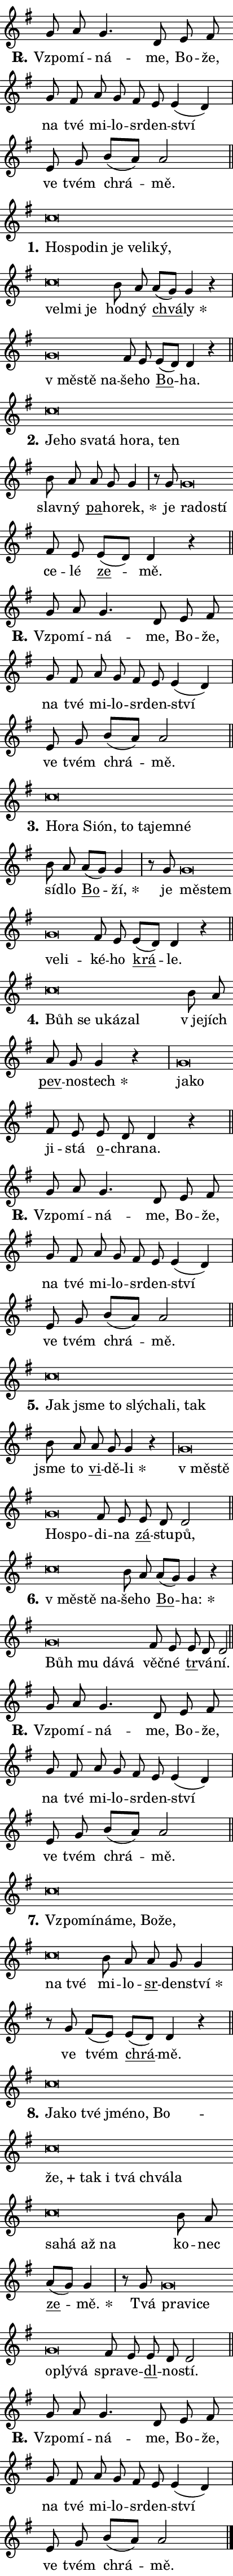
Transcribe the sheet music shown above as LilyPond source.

\version "2.24.0"
\header { tagline = "" }
\paper {
  indent = 0\cm
  top-margin = 0\cm
  right-margin = 0\cm
  bottom-margin = 0\cm
  left-margin = 0\cm
  paper-width = 7\cm
  page-breaking = #ly:one-page-breaking
  system-system-spacing.basic-distance = #11
  score-system-spacing.basic-distance = #11
  ragged-last = ##f
}


%% Author: Thomas Morley
%% https://lists.gnu.org/archive/html/lilypond-user/2020-05/msg00002.html
#(define (line-position grob)
"Returns position of @var[grob} in current system:
   @code{'start}, if at first time-step
   @code{'end}, if at last time-step
   @code{'middle} otherwise
"
  (let* ((col (ly:item-get-column grob))
         (ln (ly:grob-object col 'left-neighbor))
         (rn (ly:grob-object col 'right-neighbor))
         (col-to-check-left (if (ly:grob? ln) ln col))
         (col-to-check-right (if (ly:grob? rn) rn col))
         (break-dir-left
           (and
             (ly:grob-property col-to-check-left 'non-musical #f)
             (ly:item-break-dir col-to-check-left)))
         (break-dir-right
           (and
             (ly:grob-property col-to-check-right 'non-musical #f)
             (ly:item-break-dir col-to-check-right))))
        (cond ((eqv? 1 break-dir-left) 'start)
              ((eqv? -1 break-dir-right) 'end)
              (else 'middle))))

#(define (tranparent-at-line-position vctor)
  (lambda (grob)
  "Relying on @code{line-position} select the relevant enry from @var{vctor}.
Used to determine transparency,"
    (case (line-position grob)
      ((end) (not (vector-ref vctor 0)))
      ((middle) (not (vector-ref vctor 1)))
      ((start) (not (vector-ref vctor 2))))))

noteHeadBreakVisibility =
#(define-music-function (break-visibility)(vector?)
"Makes @code{NoteHead}s transparent relying on @var{break-visibility}"
#{
  \override NoteHead.transparent =
    #(tranparent-at-line-position break-visibility)
#})

#(define delete-ledgers-for-transparent-note-heads
  (lambda (grob)
    "Reads whether a @code{NoteHead} is transparent.
If so this @code{NoteHead} is removed from @code{'note-heads} from
@var{grob}, which is supposed to be @code{LedgerLineSpanner}.
As a result ledgers are not printed for this @code{NoteHead}"
    (let* ((nhds-array (ly:grob-object grob 'note-heads))
           (nhds-list
             (if (ly:grob-array? nhds-array)
                 (ly:grob-array->list nhds-array)
                 '()))
           ;; Relies on the transparent-property being done before
           ;; Staff.LedgerLineSpanner.after-line-breaking is executed.
           ;; This is fragile ...
           (to-keep
             (remove
               (lambda (nhd)
                 (ly:grob-property nhd 'transparent #f))
               nhds-list)))
      ;; TODO find a better method to iterate over grob-arrays, similiar
      ;; to filter/remove etc for lists
      ;; For now rebuilt from scratch
      (set! (ly:grob-object grob 'note-heads)  '())
      (for-each
        (lambda (nhd)
          (ly:pointer-group-interface::add-grob grob 'note-heads nhd))
        to-keep))))

hideNotes = {
  \noteHeadBreakVisibility #begin-of-line-visible
}
unHideNotes = {
  \noteHeadBreakVisibility #all-visible
}

% work-around for resetting accidentals
% https://lilypond.org/doc/v2.23/Documentation/notation/displaying-rhythms#unmetered-music
cadenzaMeasure = {
  \cadenzaOff
  \partial 1024 s1024
  \cadenzaOn
}

#(define-markup-command (accent layout props text) (markup?)
  "Underline accented syllable"
  (interpret-markup layout props
    #{\markup \override #'(offset . 4.3) \underline { #text }#}))

responsum = \markup \concat {
  "R" \hspace #-1.05 \path #0.1 #'((moveto 0 0.07) (lineto 0.9 0.8)) \hspace #0.05 "."
}

\layout {
    \context {
        \Staff
        \remove "Time_signature_engraver"
        \override LedgerLineSpanner.after-line-breaking = #delete-ledgers-for-transparent-note-heads
    }
    \context {
        \Voice {
            \override NoteHead.output-attributes = #'((class . "notehead"))
            \override Hairpin.height = #0.55
        }
    }
    \context {
        \Lyrics {
            \override StanzaNumber.output-attributes = #'((class . "stanzanumber"))
            \override LyricSpace.minimum-distance = #0.9
            \override LyricText.font-name = #"TeX Gyre Schola"
            \override LyricText.font-size = 1
            \override StanzaNumber.font-name = #"TeX Gyre Schola Bold"
            \override StanzaNumber.font-size = 1
        }
    }
}

% magnetic-lyrics.ily
%
%   written by
%     Jean Abou Samra <jean@abou-samra.fr>
%     Werner Lemberg <wl@gnu.org>
%
%   adapted by
%     Jiri Hon <jiri.hon@gmail.com>
%
% Version 2022-Apr-15

% https://www.mail-archive.com/lilypond-user@gnu.org/msg149350.html

#(define (Left_hyphen_pointer_engraver context)
   "Collect syllable-hyphen-syllable occurrences in lyrics and store
them in properties.  This engraver only looks to the left.  For
example, if the lyrics input is @code{foo -- bar}, it does the
following.

@itemize @bullet
@item
Set the @code{text} property of the @code{LyricHyphen} grob between
@q{foo} and @q{bar} to @code{foo}.

@item
Set the @code{left-hyphen} property of the @code{LyricText} grob with
text @q{foo} to the @code{LyricHyphen} grob between @q{foo} and
@q{bar}.
@end itemize

Use this auxiliary engraver in combination with the
@code{lyric-@/text::@/apply-@/magnetic-@/offset!} hook."
   (let ((hyphen #f)
         (text #f))
     (make-engraver
      (acknowledgers
       ((lyric-syllable-interface engraver grob source-engraver)
        (set! text grob)))
      (end-acknowledgers
       ((lyric-hyphen-interface engraver grob source-engraver)
        ;(when (not (grob::has-interface grob 'lyric-space-interface))
          (set! hyphen grob)));)
      ((stop-translation-timestep engraver)
       (when (and text hyphen)
         (ly:grob-set-object! text 'left-hyphen hyphen))
       (set! text #f)
       (set! hyphen #f)))))

#(define (lyric-text::apply-magnetic-offset! grob)
   "If the space between two syllables is less than the value in
property @code{LyricText@/.details@/.squash-threshold}, move the right
syllable to the left so that it gets concatenated with the left
syllable.

Use this function as a hook for
@code{LyricText@/.after-@/line-@/breaking} if the
@code{Left_@/hyphen_@/pointer_@/engraver} is active."
   (let ((hyphen (ly:grob-object grob 'left-hyphen #f)))
     (when hyphen
       (let ((left-text (ly:spanner-bound hyphen LEFT)))
         (when (grob::has-interface left-text 'lyric-syllable-interface)
           (let* ((common (ly:grob-common-refpoint grob left-text X))
                  (this-x-ext (ly:grob-extent grob common X))
                  (left-x-ext
                   (begin
                     ;; Trigger magnetism for left-text.
                     (ly:grob-property left-text 'after-line-breaking)
                     (ly:grob-extent left-text common X)))
                  ;; `delta` is the gap width between two syllables.
                  (delta (- (interval-start this-x-ext)
                            (interval-end left-x-ext)))
                  (details (ly:grob-property grob 'details))
                  (threshold (assoc-get 'squash-threshold details 0.2)))
             (when (< delta threshold)
               (let* (;; We have to manipulate the input text so that
                      ;; ligatures crossing syllable boundaries are not
                      ;; disabled.  For languages based on the Latin
                      ;; script this is essentially a beautification.
                      ;; However, for non-Western scripts it can be a
                      ;; necessity.
                      (lt (ly:grob-property left-text 'text))
                      (rt (ly:grob-property grob 'text))
                      (is-space (grob::has-interface hyphen 'lyric-space-interface))
                      (space (if is-space " " ""))
                      (space-markup (grob-interpret-markup grob " "))
                      (space-size (interval-length (ly:stencil-extent space-markup X)))
                      (extra-delta (if is-space space-size 0))
                      ;; Append new syllable.
                      (ltrt-space (if (and (string? lt) (string? rt))
                                (string-append lt space rt)
                                (make-concat-markup (list lt space rt))))
                      ;; Right-align `ltrt` to the right side.
                      (ltrt-space-markup (grob-interpret-markup
                               grob
                               (make-translate-markup
                                (cons (interval-length this-x-ext) 0)
                                (make-right-align-markup ltrt-space)))))
                 (begin
                   ;; Don't print `left-text`.
                   (ly:grob-set-property! left-text 'stencil #f)
                   ;; Set text and stencil (which holds all collected
                   ;; syllables so far) and shift it to the left.
                   (ly:grob-set-property! grob 'text ltrt-space)
                   (ly:grob-set-property! grob 'stencil ltrt-space-markup)
                   (ly:grob-translate-axis! grob (- (- delta extra-delta)) X))))))))))


#(define (lyric-hyphen::displace-bounds-first grob)
   ;; Make very sure this callback isn't triggered too early.
   (let ((left (ly:spanner-bound grob LEFT))
         (right (ly:spanner-bound grob RIGHT)))
     (ly:grob-property left 'after-line-breaking)
     (ly:grob-property right 'after-line-breaking)
     (ly:lyric-hyphen::print grob)))

squashThreshold = #0.4

\layout {
  \context {
    \Lyrics
    \consists #Left_hyphen_pointer_engraver
    \override LyricText.after-line-breaking =
      #lyric-text::apply-magnetic-offset!
    \override LyricHyphen.stencil = #lyric-hyphen::displace-bounds-first
    \override LyricText.details.squash-threshold = \squashThreshold
    \override LyricHyphen.minimum-distance = 0
    \override LyricHyphen.minimum-length = \squashThreshold
  }
}

squash = \override LyricText.details.squash-threshold = 9999
unSquash = \override LyricText.details.squash-threshold = \squashThreshold

left = \override LyricText.self-alignment-X = #LEFT
unLeft = \revert LyricText.self-alignment-X

starOffset = #(lambda (grob) 
                (let ((x_offset (ly:self-alignment-interface::aligned-on-x-parent grob)))
                  (if (= x_offset 0) 0 (+ x_offset 1.2))))

star = #(define-music-function (syllable)(string?)
"Append star separator at the end of a syllable"
#{
  \once \override LyricText.X-offset = #starOffset
  \lyricmode { \markup {
    #syllable
    \override #'((font-name . "TeX Gyre Schola Bold")) \hspace #0.2 \lower #0.65 \larger "*"
  } }
#})

starAccent = #(define-music-function (syllable)(string?)
"Append star separator at the end of a syllable and make accent"
#{
  \once \override LyricText.X-offset = #starOffset
  \lyricmode { \markup {
    \accent #syllable
    \override #'((font-name . "TeX Gyre Schola Bold")) \hspace #0.2 \lower #0.65 \larger "*"
  } }
#})

breath = #(define-music-function (syllable)(string?)
"Append breathing indicator at the end of a syllable"
#{
  \lyricmode { \markup { #syllable "+" } }
#})

optionalBreath = #(define-music-function (syllable)(string?)
"Append optional breathing indicator at the end of a syllable"
#{
  \lyricmode { \markup { #syllable "(+)" } }
#})


\score {
    <<
        \new Voice = "melody" { \cadenzaOn \key g \major \relative { g'8 a g4. d8 e fis \bar "" g fis a g fis e e4( d) \cadenzaMeasure \bar "|" e8 g b[( a)] a2 \cadenzaMeasure \bar "||" \break } }
        \new Lyrics \lyricsto "melody" { \lyricmode { \set stanza = \responsum
Vzpo -- mí -- ná -- me, Bo -- že, na tvé mi -- lo -- sr -- den -- ství ve tvém chrá -- mě. } }
    >>
    \layout {}
}

\score {
    <<
        \new Voice = "melody" { \cadenzaOn \key g \major \relative { c''\breve*1/16 \hideNotes \breve*1/16 \bar "" \breve*1/16 \bar "" \breve*1/16 \bar "" \breve*1/16 \bar "" \breve*1/16 \bar "" \breve*1/16 \bar "" \breve*1/16 \bar "" \breve*1/16 \breve*1/16 \bar "" \unHideNotes b8 a \bar "" a[( g)] g4 r \cadenzaMeasure \bar "|" g\breve*1/16 \hideNotes \breve*1/16 \breve*1/16 \bar "" \unHideNotes fis8 e \bar "" e[( d)] d4 r \cadenzaMeasure \bar "||" \break } }
        \new Lyrics \lyricsto "melody" { \lyricmode { \set stanza = "1."
\left Ho -- \squash spo -- din je ve -- li -- ký, vel -- mi je \unLeft \unSquash hod -- ný \markup \accent chvá -- \star ly \left "v mě" -- \squash stě na -- \unLeft \unSquash še -- ho \markup \accent Bo -- ha. } }
    >>
    \layout {}
}

\score {
    <<
        \new Voice = "melody" { \cadenzaOn \key g \major \relative { c''\breve*1/16 \hideNotes \breve*1/16 \bar "" \breve*1/16 \bar "" \breve*1/16 \bar "" \breve*1/16 \bar "" \breve*1/16 \breve*1/16 \bar "" \unHideNotes b8 a \bar "" a g g4 \cadenzaMeasure \bar "|" r8 g8 g\breve*1/16 \hideNotes \breve*1/16 \breve*1/16 \bar "" \unHideNotes fis8 e \bar "" e[( d)] d4 r \cadenzaMeasure \bar "||" \break } }
        \new Lyrics \lyricsto "melody" { \lyricmode { \set stanza = "2."
\left Je -- \squash ho sva -- tá ho -- ra, ten \unLeft \unSquash slav -- ný \markup \accent pa -- ho -- \star rek, je \left ra -- \squash do -- stí \unLeft \unSquash ce -- lé \markup \accent ze -- mě. } }
    >>
    \layout {}
}

\score {
    <<
        \new Voice = "melody" { \cadenzaOn \key g \major \relative { g'8 a g4. d8 e fis \bar "" g fis a g fis e e4( d) \cadenzaMeasure \bar "|" e8 g b[( a)] a2 \cadenzaMeasure \bar "||" \break } }
        \new Lyrics \lyricsto "melody" { \lyricmode { \set stanza = \responsum
Vzpo -- mí -- ná -- me, Bo -- že, na tvé mi -- lo -- sr -- den -- ství ve tvém chrá -- mě. } }
    >>
    \layout {}
}

\score {
    <<
        \new Voice = "melody" { \cadenzaOn \key g \major \relative { c''\breve*1/16 \hideNotes \breve*1/16 \bar "" \breve*1/16 \bar "" \breve*1/16 \bar "" \breve*1/16 \bar "" \breve*1/16 \bar "" \breve*1/16 \breve*1/16 \bar "" \unHideNotes b8 a \bar "" a[( g)] g4 \cadenzaMeasure \bar "|" r8 g8 g\breve*1/16 \hideNotes \breve*1/16 \bar "" \breve*1/16 \breve*1/16 \bar "" \unHideNotes fis8 e \bar "" e[( d)] d4 r \cadenzaMeasure \bar "||" \break } }
        \new Lyrics \lyricsto "melody" { \lyricmode { \set stanza = "3."
\left Ho -- \squash ra Si -- ón, to ta -- jem -- né \unLeft \unSquash sí -- dlo \markup \accent Bo -- \star ží, je \left mě -- \squash stem ve -- li -- \unLeft \unSquash ké -- ho \markup \accent krá -- le. } }
    >>
    \layout {}
}

\score {
    <<
        \new Voice = "melody" { \cadenzaOn \key g \major \relative { c''\breve*1/16 \hideNotes \breve*1/16 \bar "" \breve*1/16 \bar "" \breve*1/16 \breve*1/16 \bar "" \unHideNotes b8 a \bar "" a g g4 r \cadenzaMeasure \bar "|" g\breve*1/16 \hideNotes \breve*1/16 \bar "" \unHideNotes fis8 e \bar "" e d d4 r \cadenzaMeasure \bar "||" \break } }
        \new Lyrics \lyricsto "melody" { \lyricmode { \set stanza = "4."
\left Bůh \squash se u -- ká -- zal \unLeft \unSquash "v je" -- jích \markup \accent pev -- no -- \star stech \left ja -- \squash ko \unLeft \unSquash ji -- stá \markup \accent o -- chra -- na. } }
    >>
    \layout {}
}

\score {
    <<
        \new Voice = "melody" { \cadenzaOn \key g \major \relative { g'8 a g4. d8 e fis \bar "" g fis a g fis e e4( d) \cadenzaMeasure \bar "|" e8 g b[( a)] a2 \cadenzaMeasure \bar "||" \break } }
        \new Lyrics \lyricsto "melody" { \lyricmode { \set stanza = \responsum
Vzpo -- mí -- ná -- me, Bo -- že, na tvé mi -- lo -- sr -- den -- ství ve tvém chrá -- mě. } }
    >>
    \layout {}
}

\score {
    <<
        \new Voice = "melody" { \cadenzaOn \key g \major \relative { c''\breve*1/16 \hideNotes \breve*1/16 \bar "" \breve*1/16 \bar "" \breve*1/16 \bar "" \breve*1/16 \bar "" \breve*1/16 \breve*1/16 \bar "" \unHideNotes b8 a \bar "" a g g4 r \cadenzaMeasure \bar "|" g\breve*1/16 \hideNotes \breve*1/16 \bar "" \breve*1/16 \breve*1/16 \bar "" \unHideNotes fis8 e \bar "" e d d2 \cadenzaMeasure \bar "||" \break } }
        \new Lyrics \lyricsto "melody" { \lyricmode { \set stanza = "5."
\left Jak \squash jsme to slý -- cha -- li, tak \unLeft \unSquash jsme to \markup \accent vi -- dě -- \star li \left "v mě" -- \squash stě Ho -- spo -- \unLeft \unSquash di -- na \markup \accent zá -- stu -- pů, } }
    >>
    \layout {}
}

\score {
    <<
        \new Voice = "melody" { \cadenzaOn \key g \major \relative { c''\breve*1/16 \hideNotes \breve*1/16 \breve*1/16 \bar "" \unHideNotes b8 a \bar "" a[( g)] g4 r \cadenzaMeasure \bar "|" g\breve*1/16 \hideNotes \breve*1/16 \bar "" \breve*1/16 \breve*1/16 \bar "" \unHideNotes fis8 e \bar "" e d d2 \cadenzaMeasure \bar "||" \break } }
        \new Lyrics \lyricsto "melody" { \lyricmode { \set stanza = "6."
\left "v mě" -- \squash stě na -- \unLeft \unSquash še -- ho \markup \accent Bo -- \star ha: \left Bůh \squash mu dá -- vá \unLeft \unSquash věč -- né \markup \accent tr -- vá -- ní. } }
    >>
    \layout {}
}

\score {
    <<
        \new Voice = "melody" { \cadenzaOn \key g \major \relative { g'8 a g4. d8 e fis \bar "" g fis a g fis e e4( d) \cadenzaMeasure \bar "|" e8 g b[( a)] a2 \cadenzaMeasure \bar "||" \break } }
        \new Lyrics \lyricsto "melody" { \lyricmode { \set stanza = \responsum
Vzpo -- mí -- ná -- me, Bo -- že, na tvé mi -- lo -- sr -- den -- ství ve tvém chrá -- mě. } }
    >>
    \layout {}
}

\score {
    <<
        \new Voice = "melody" { \cadenzaOn \key g \major \relative { c''\breve*1/16 \hideNotes \breve*1/16 \bar "" \breve*1/16 \bar "" \breve*1/16 \bar "" \breve*1/16 \bar "" \breve*1/16 \bar "" \breve*1/16 \breve*1/16 \bar "" \unHideNotes b8 a \bar "" a g g4 \cadenzaMeasure \bar "|" r8 g8 fis8[( e)] \bar "" e[( d)] d4 r \cadenzaMeasure \bar "||" \break } }
        \new Lyrics \lyricsto "melody" { \lyricmode { \set stanza = "7."
\left Vzpo -- \squash mí -- ná -- me, Bo -- že, na tvé \unLeft \unSquash mi -- lo -- \markup \accent sr -- den -- \star ství ve tvém \markup \accent chrá -- mě. } }
    >>
    \layout {}
}

\score {
    <<
        \new Voice = "melody" { \cadenzaOn \key g \major \relative { c''\breve*1/16 \hideNotes \breve*1/16 \bar "" \breve*1/16 \bar "" \breve*1/16 \bar "" \breve*1/16 \bar "" \breve*1/16 \bar "" \breve*1/16 \bar "" \breve*1/16 \bar "" \breve*1/16 \bar "" \breve*1/16 \bar "" \breve*1/16 \bar "" \breve*1/16 \bar "" \breve*1/16 \bar "" \breve*1/16 \bar "" \breve*1/16 \breve*1/16 \bar "" \unHideNotes b8 a \bar "" a[( g)] g4 \cadenzaMeasure \bar "|" r8 g8 g\breve*1/16 \hideNotes \breve*1/16 \bar "" \breve*1/16 \bar "" \breve*1/16 \breve*1/16 \bar "" \unHideNotes fis8 e \bar "" e d d2 \cadenzaMeasure \bar "||" \break } }
        \new Lyrics \lyricsto "melody" { \lyricmode { \set stanza = "8."
\left Ja -- \squash ko tvé jmé -- no, Bo -- \breath "že," tak i tvá chvá -- la sa -- há až na \unLeft \unSquash ko -- nec \markup \accent ze -- \star mě. Tvá \left pra -- \squash vi -- ce oplý -- vá \unLeft \unSquash spra -- ve -- \markup \accent dl -- no -- stí. } }
    >>
    \layout {}
}

\score {
    <<
        \new Voice = "melody" { \cadenzaOn \key g \major \relative { g'8 a g4. d8 e fis \bar "" g fis a g fis e e4( d) \cadenzaMeasure \bar "|" e8 g b[( a)] a2 \cadenzaMeasure \bar "||" \break } \bar "|." }
        \new Lyrics \lyricsto "melody" { \lyricmode { \set stanza = \responsum
Vzpo -- mí -- ná -- me, Bo -- že, na tvé mi -- lo -- sr -- den -- ství ve tvém chrá -- mě. } }
    >>
    \layout {}
}
